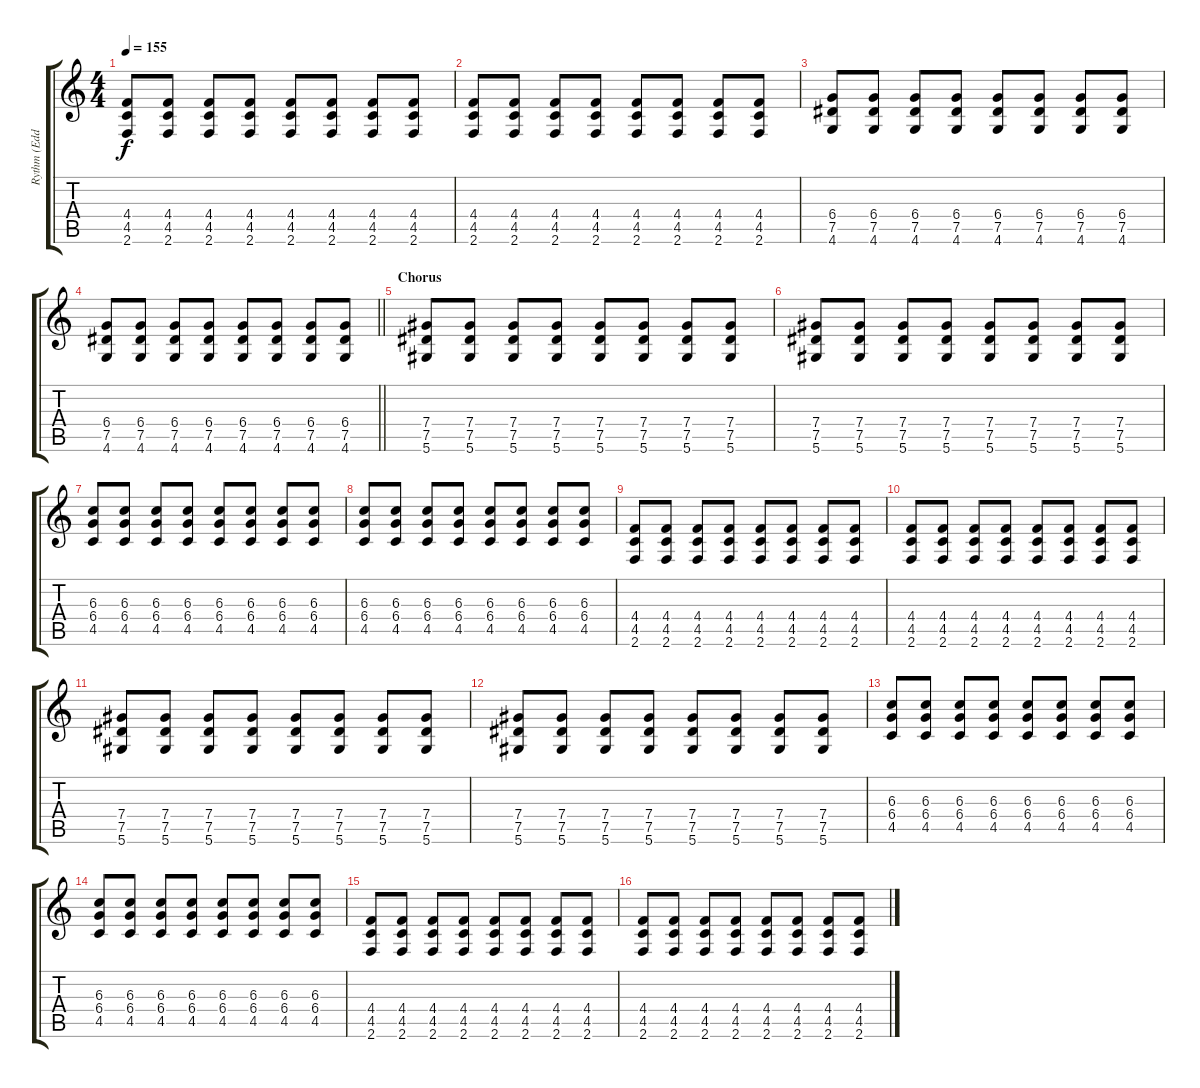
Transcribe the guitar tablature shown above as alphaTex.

\track ("Rythm (Eddie)" "Rythm (Edd") {instrument overdrivenguitar}
\staff {score tabs}
\tuning (Eb4 Bb3 Gb3 Db3 Ab2 Eb2) {hide}
\ts (4 4)
\tempo 155
\clef g2
\ks c
(4.4 4.5 2.6).8{dy f} (4.4 4.5 2.6).8 (4.4 4.5 2.6).8 (4.4 4.5 2.6).8 (4.4 4.5 2.6).8 (4.4 4.5 2.6).8 (4.4 4.5 2.6).8 (4.4 4.5 2.6).8 |
(4.4 4.5 2.6).8 (4.4 4.5 2.6).8 (4.4 4.5 2.6).8 (4.4 4.5 2.6).8 (4.4 4.5 2.6).8 (4.4 4.5 2.6).8 (4.4 4.5 2.6).8 (4.4 4.5 2.6).8 |
(6.4 7.5 4.6).8 (6.4 7.5 4.6).8 (6.4 7.5 4.6).8 (6.4 7.5 4.6).8 (6.4 7.5 4.6).8 (6.4 7.5 4.6).8 (6.4 7.5 4.6).8 (6.4 7.5 4.6).8 |
\barLineRight lightlight
(6.4 7.5 4.6).8 (6.4 7.5 4.6).8 (6.4 7.5 4.6).8 (6.4 7.5 4.6).8 (6.4 7.5 4.6).8 (6.4 7.5 4.6).8 (6.4 7.5 4.6).8 (6.4 7.5 4.6).8 |
\section ("" "Chorus")
(7.4 7.5 5.6).8 (7.4 7.5 5.6).8 (7.4 7.5 5.6).8 (7.4 7.5 5.6).8 (7.4 7.5 5.6).8 (7.4 7.5 5.6).8 (7.4 7.5 5.6).8 (7.4 7.5 5.6).8 |
(7.4 7.5 5.6).8 (7.4 7.5 5.6).8 (7.4 7.5 5.6).8 (7.4 7.5 5.6).8 (7.4 7.5 5.6).8 (7.4 7.5 5.6).8 (7.4 7.5 5.6).8 (7.4 7.5 5.6).8 |
(6.3 6.4 4.5).8 (6.3 6.4 4.5).8 (6.3 6.4 4.5).8 (6.3 6.4 4.5).8 (6.3 6.4 4.5).8 (6.3 6.4 4.5).8 (6.3 6.4 4.5).8 (6.3 6.4 4.5).8 |
(6.3 6.4 4.5).8 (6.3 6.4 4.5).8 (6.3 6.4 4.5).8 (6.3 6.4 4.5).8 (6.3 6.4 4.5).8 (6.3 6.4 4.5).8 (6.3 6.4 4.5).8 (6.3 6.4 4.5).8 |
(4.4 4.5 2.6).8 (4.4 4.5 2.6).8 (4.4 4.5 2.6).8 (4.4 4.5 2.6).8 (4.4 4.5 2.6).8 (4.4 4.5 2.6).8 (4.4 4.5 2.6).8 (4.4 4.5 2.6).8 |
(4.4 4.5 2.6).8 (4.4 4.5 2.6).8 (4.4 4.5 2.6).8 (4.4 4.5 2.6).8 (4.4 4.5 2.6).8 (4.4 4.5 2.6).8 (4.4 4.5 2.6).8 (4.4 4.5 2.6).8 |
(7.4 7.5 5.6).8 (7.4 7.5 5.6).8 (7.4 7.5 5.6).8 (7.4 7.5 5.6).8 (7.4 7.5 5.6).8 (7.4 7.5 5.6).8 (7.4 7.5 5.6).8 (7.4 7.5 5.6).8 |
(7.4 7.5 5.6).8 (7.4 7.5 5.6).8 (7.4 7.5 5.6).8 (7.4 7.5 5.6).8 (7.4 7.5 5.6).8 (7.4 7.5 5.6).8 (7.4 7.5 5.6).8 (7.4 7.5 5.6).8 |
(6.3 6.4 4.5).8 (6.3 6.4 4.5).8 (6.3 6.4 4.5).8 (6.3 6.4 4.5).8 (6.3 6.4 4.5).8 (6.3 6.4 4.5).8 (6.3 6.4 4.5).8 (6.3 6.4 4.5).8 |
(6.3 6.4 4.5).8 (6.3 6.4 4.5).8 (6.3 6.4 4.5).8 (6.3 6.4 4.5).8 (6.3 6.4 4.5).8 (6.3 6.4 4.5).8 (6.3 6.4 4.5).8 (6.3 6.4 4.5).8 |
(4.4 4.5 2.6).8 (4.4 4.5 2.6).8 (4.4 4.5 2.6).8 (4.4 4.5 2.6).8 (4.4 4.5 2.6).8 (4.4 4.5 2.6).8 (4.4 4.5 2.6).8 (4.4 4.5 2.6).8 |
(4.4 4.5 2.6).8 (4.4 4.5 2.6).8 (4.4 4.5 2.6).8 (4.4 4.5 2.6).8 (4.4 4.5 2.6).8 (4.4 4.5 2.6).8 (4.4 4.5 2.6).8 (4.4 4.5 2.6).8
